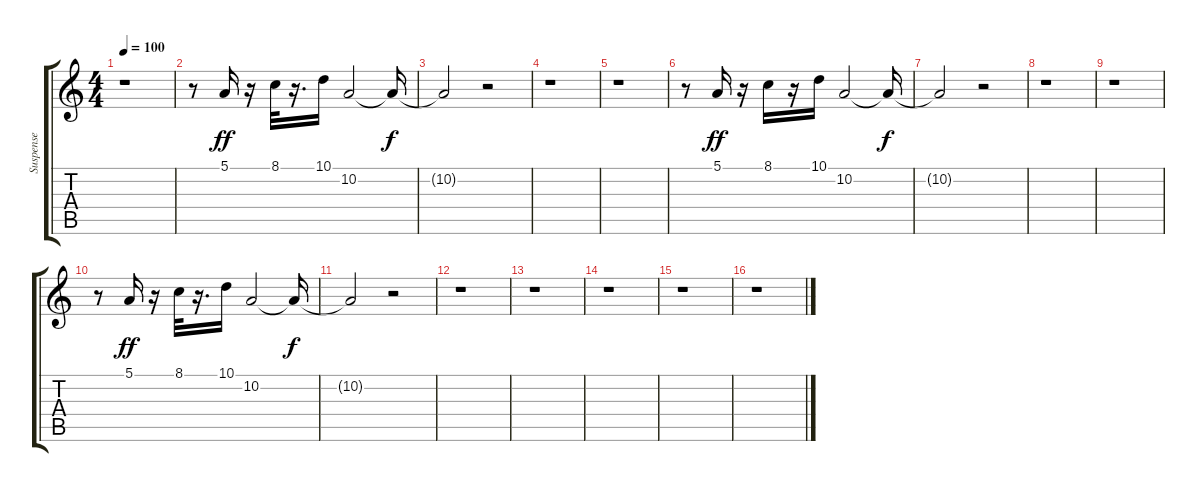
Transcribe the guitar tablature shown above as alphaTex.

\track ("Suspense" "Suspense") {instrument guitarfretnoise}
\staff {score tabs}
\tuning (E4 B3 G3 D3 A2 E2) {hide}
\ts (4 4)
\tempo 100
\clef g2
\ks c
r.1{dy f} |
r.8 5.1.16{dy ff} r.16 8.1.32 r.16{d} 10.1.16 10.2.2 10.2{t}.16{dy f} |
10.2{t}.2 r.2 |
r.1 |
r.1 |
r.8 5.1.16{dy ff} r.16 8.1.16 r.16 10.1.16 10.2.2 10.2{t}.16{dy f} |
10.2{t}.2 r.2 |
r.1 |
r.1 |
r.8 5.1.16{dy ff} r.16 8.1.32 r.16{d} 10.1.16 10.2.2 10.2{t}.16{dy f} |
10.2{t}.2 r.2 |
r.1 |
r.1 |
r.1 |
r.1 |
r.1
